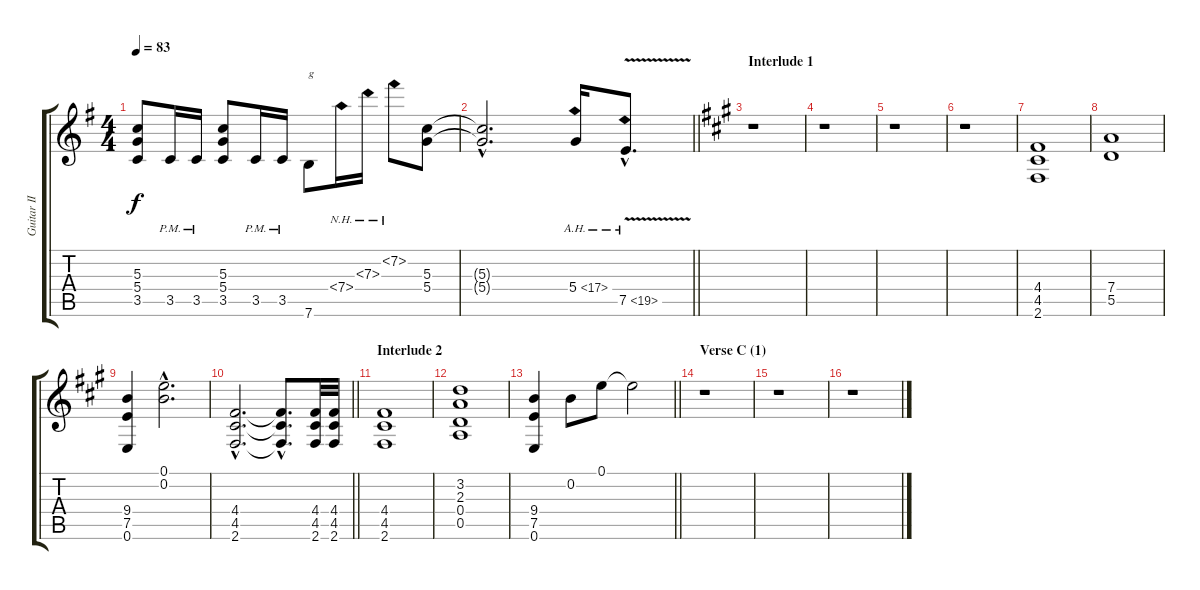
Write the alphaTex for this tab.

\track ("Guitar II" "Guitar II") {instrument distortionguitar}
\staff {score tabs}
\tuning (E4 B3 G3 D3 A2 E2) {hide}
\ts (4 4)
\tempo 83
\clef g2
\ks eminor
(5.3 5.4 3.5).8{dy f} 3.5{pm}.16 3.5{pm}.16 (5.3 5.4 3.5).8 3.5{pm}.16 3.5{pm}.16 7.6.8{txt "g"} 7.4{nh}.16 7.3{nh}.16 7.2{nh}.8 (5.3 5.4).8 |
\barLineRight lightlight
(5.3{hac t} 5.4{hac t}).2{d} 5.4{ah 12}.16 7.5{ah 12 v hac}.8{d} |
\section ("" "Interlude 1")
\ks f#minor
r.1 |
r.1 |
r.1 |
r.1 |
(4.4 4.5 2.6).1 |
(7.4 5.5).1 |
(9.4 7.5 0.6).4 (0.1{hac} 0.2{hac}).2{d} |
\barLineRight lightlight
(4.4{hac} 4.5{hac} 2.6{hac}).2{d} (4.4{hac t} 4.5{hac t} 2.6{hac t}).8{d} (4.4 4.5 2.6).32 (4.4 4.5 2.6).32 |
\section ("" "Interlude 2")
(4.4 4.5 2.6).1 |
(3.2 2.3 0.4 0.5).1 |
\barLineRight lightlight
(9.4 7.5 0.6).4 0.2.8 0.1.8 0.1{t}.2 |
\section ("" "Verse C (1)")
r.1 |
r.1 |
r.1
